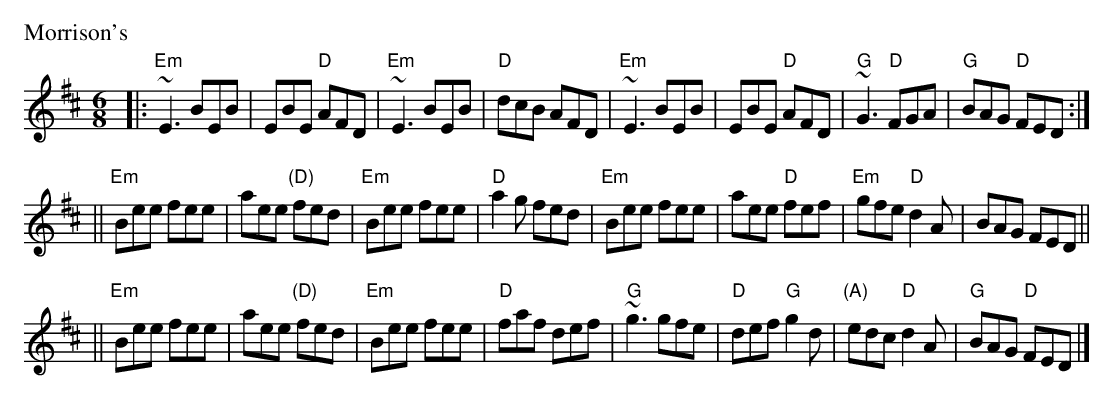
X:1
P: Morrison's
M: 6/8
K: EDor
|: "Em"~E3 BEB | EBE "D"AFD | "Em"~E3 BEB | "D"dcB AFD \
|  "Em"~E3 BEB | EBE "D"AFD | "G"~G3 "D"FGA | "G"BAG "D"FED :|
|| "Em"Bee fee | aee "(D)"fed | "Em"Bee fee | "D"a2g fed \
|  "Em"Bee fee | aee "D"fef | "Em"gfe "D"d2A | BAG FED ||
|| "Em"Bee fee | aee "(D)"fed | "Em"Bee fee | "D"faf def \
|  "G"~g3 gfe | "D"def "G"g2d | "(A)"edc "D"d2 A | "G"BAG "D"FED |]
